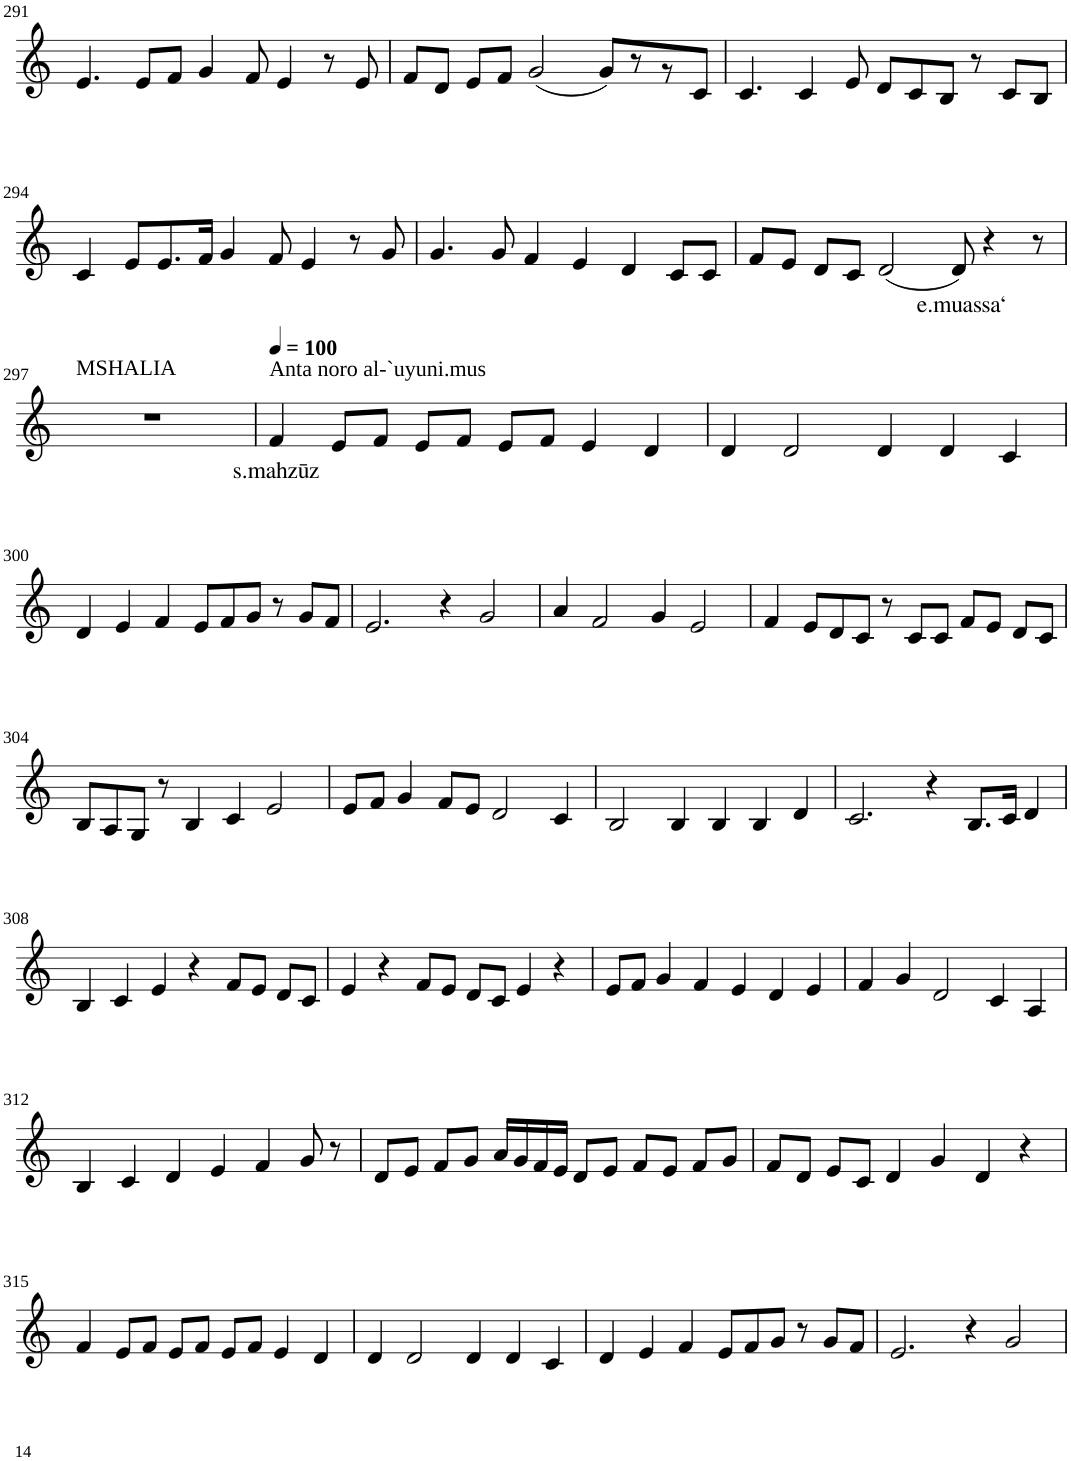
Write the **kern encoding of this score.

**kern	**text
*part1	*part1
*staff1	*staff1
*I"Violin	*
!!LO:PB:g=z
*clefG2	*
*k[]	*
*M6/4	*
=291	=291
4.e/	.
8e/L	.
8f/J	.
4g/	.
8f/	.
4e/	.
8r	.
8e/	.
=292	=292
8f/L	.
8d/J	.
8e/L	.
8f/J	.
(2g/	.
8g/L)	.
8r	.
8r	.
8c/J	.
=293	=293
4.c/	.
4c/	.
8e/	.
8d/L	.
8c/	.
8B/J	.
8r	.
8c/L	.
8B/J	.
!!LO:LB:g=z
=294	=294
4c/	.
8e/L	.
8.e/	.
16f/Jk	.
4g/	.
8f/	.
4e/	.
8r	.
8g/	.
=295	=295
4.g/	.
8g/	.
4f/	.
4e/	.
4d/	.
8c/L	.
8c/J	.
=296	=296
8f/L	.
8e/J	.
8d/L	.
8c/J	.
(2d/	.
!	!LO:LY:b
8d/)	e.muassa‘
4r	.
8r	.
!!LO:LB:g=z
=297	=297
!LO:TX:a:t=MSHALIA	!
1.r	.
=298	=298
*MM100	*
!LO:TX:a:t=Anta noro al-`uyuni.mus	!
!	!LO:LY:b
4f/	s.mahzūz
8e/L	.
8f/J	.
8e/L	.
8f/J	.
8e/L	.
8f/J	.
4e/	.
4d/	.
=299	=299
4d/	.
2d/	.
4d/	.
4d/	.
4c/	.
!!LO:LB:g=z
=300	=300
4d/	.
4e/	.
4f/	.
8e/L	.
8f/	.
8g/J	.
8r	.
8g/L	.
8f/J	.
=301	=301
2.e/	.
4r	.
2g/	.
=302	=302
4a/	.
2f/	.
4g/	.
2e/	.
=303	=303
4f/	.
8e/L	.
8d/	.
8c/J	.
8r	.
8c/L	.
8c/J	.
8f/L	.
8e/J	.
8d/L	.
8c/J	.
!!LO:LB:g=z
=304	=304
8B/L	.
8A/	.
8G/J	.
8r	.
4B/	.
4c/	.
2e/	.
=305	=305
8e/L	.
8f/J	.
4g/	.
8f/L	.
8e/J	.
2d/	.
4c/	.
=306	=306
2B/	.
4B/	.
4B/	.
4B/	.
4d/	.
=307	=307
2.c/	.
4r	.
8.B/L	.
16c/Jk	.
4d/	.
!!LO:LB:g=z
=308	=308
4B/	.
4c/	.
4e/	.
4r	.
8f/L	.
8e/J	.
8d/L	.
8c/J	.
=309	=309
4e/	.
4r	.
8f/L	.
8e/J	.
8d/L	.
8c/J	.
4e/	.
4r	.
=310	=310
8e/L	.
8f/J	.
4g/	.
4f/	.
4e/	.
4d/	.
4e/	.
=311	=311
4f/	.
4g/	.
2d/	.
4c/	.
4A/	.
!!LO:LB:g=z
=312	=312
4B/	.
4c/	.
4d/	.
4e/	.
4f/	.
8g/	.
8r	.
=313	=313
8d/L	.
8e/J	.
8f/L	.
8g/J	.
16a/LL	.
16g/	.
16f/	.
16e/JJ	.
8d/L	.
8e/J	.
8f/L	.
8e/J	.
8f/L	.
8g/J	.
=314	=314
8f/L	.
8d/J	.
8e/L	.
8c/J	.
4d/	.
4g/	.
4d/	.
4r	.
!!LO:LB:g=z
=315	=315
4f/	.
8e/L	.
8f/J	.
8e/L	.
8f/J	.
8e/L	.
8f/J	.
4e/	.
4d/	.
=316	=316
4d/	.
2d/	.
4d/	.
4d/	.
4c/	.
=317	=317
4d/	.
4e/	.
4f/	.
8e/L	.
8f/	.
8g/J	.
8r	.
8g/L	.
8f/J	.
=318	=318
2.e/	.
4r	.
2g/	.
=	=
*-	*-
